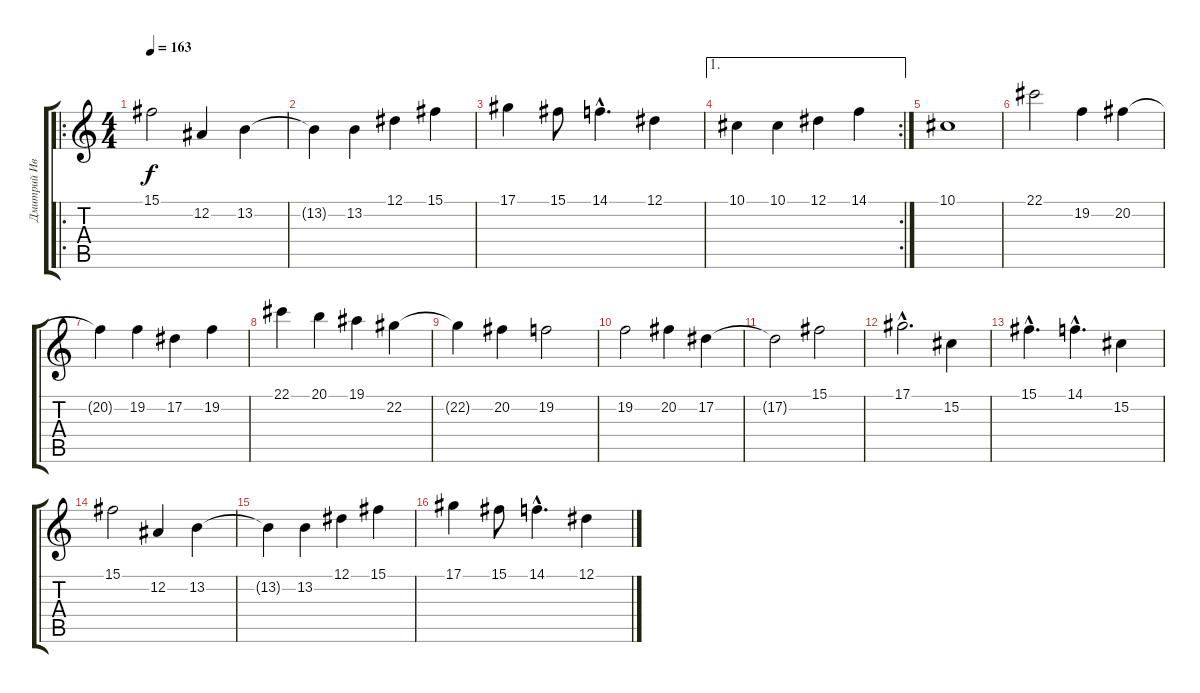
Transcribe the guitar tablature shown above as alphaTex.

\track ("Дмитрий Иванов" "Дмитрий Ив") {instrument piccolo}
\staff {score tabs}
\tuning (Eb4 Bb3 Gb3 Db3 Ab2 Eb2) {hide}
\ro
\ts (4 4)
\tempo 163
\clef g2
\ks c
15.1.2{dy f instrument piccolo} 12.2.4 13.2.4 |
13.2{t}.4 13.2.4 12.1.4 15.1.4 |
17.1.4 15.1.8 14.1{hac}.4{d} 12.1.4 |
\ae 1
\rc 2
10.1.4 10.1.4 12.1.4 14.1.4 |
10.1.1 |
22.1.2 19.2.4 20.2.4 |
20.2{t}.4 19.2.4 17.2.4 19.2.4 |
22.1.4 20.1.4 19.1.4 22.2.4 |
22.2{t}.4 20.2.4 19.2.2 |
19.2.2 20.2.4 17.2.4 |
17.2{t}.2 15.1.2 |
17.1{hac}.2{d} 15.2.4 |
15.1{hac}.4{d} 14.1{hac}.4{d} 15.2.4 |
15.1.2 12.2.4 13.2.4 |
13.2{t}.4 13.2.4 12.1.4 15.1.4 |
17.1.4 15.1.8 14.1{hac}.4{d} 12.1.4
